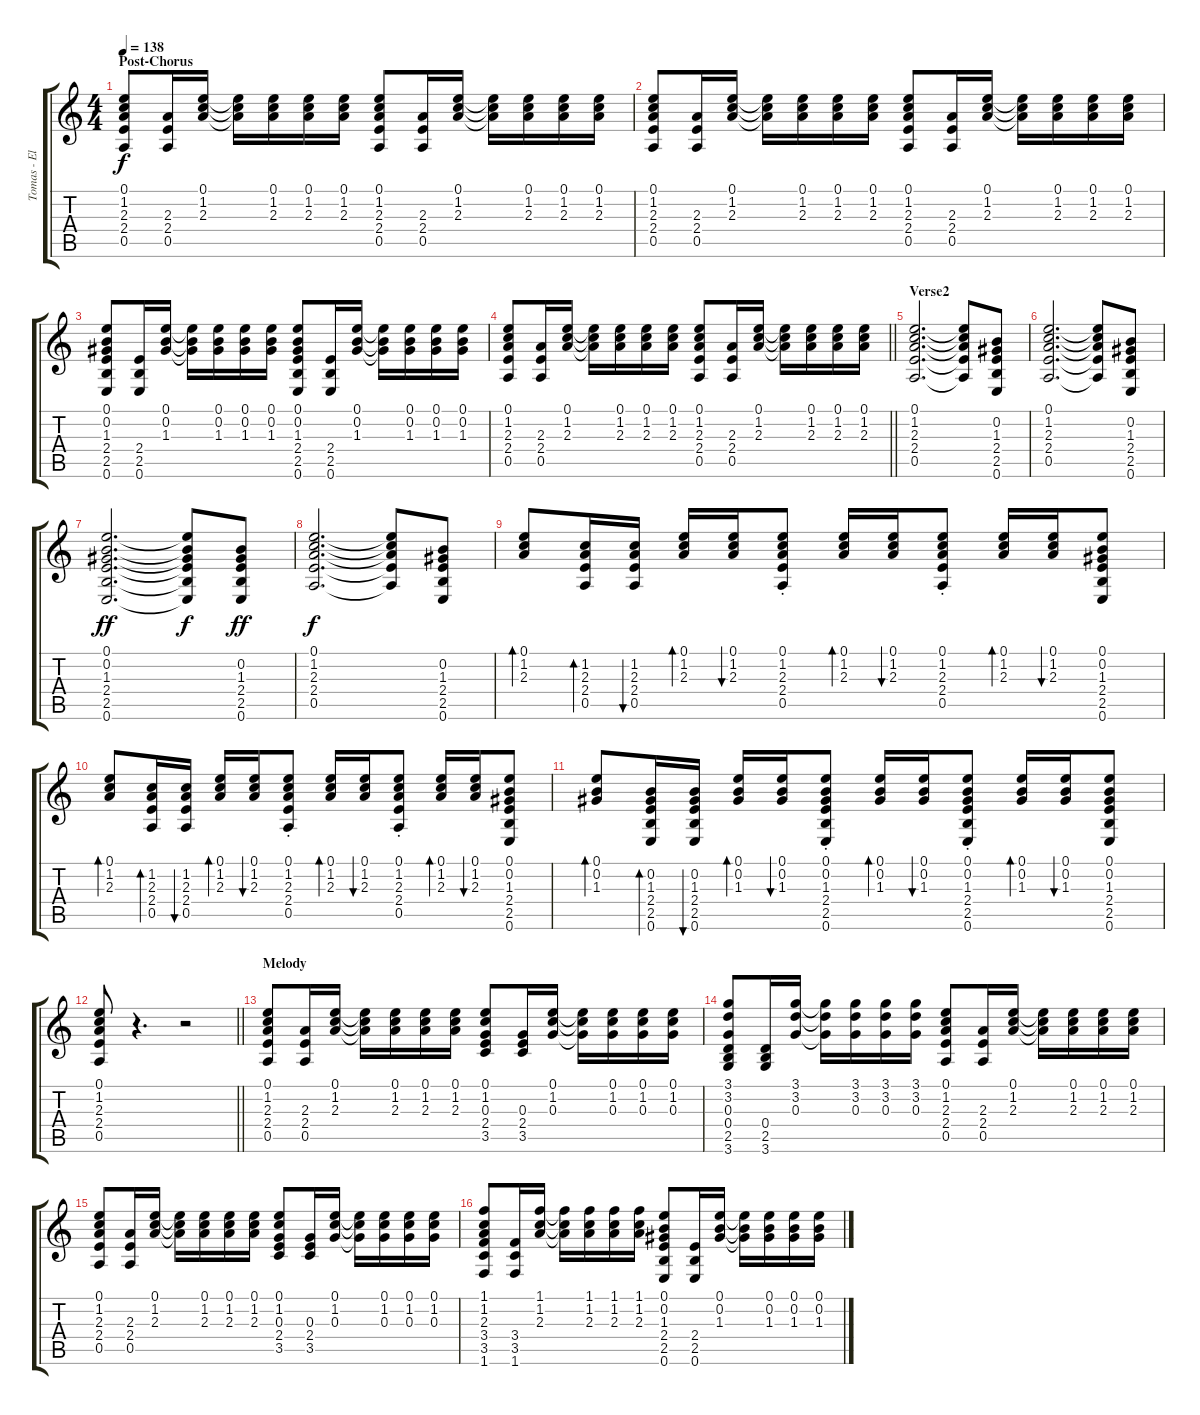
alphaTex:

\track ("Tomas - Elec. Guitar" "Tomas - El") {instrument electricguitarclean}
\staff {score tabs}
\tuning (E4 B3 G3 D3 A2 E2) {hide}
\ts (4 4)
\section ("" "Post-Chorus")
\tempo 138
\clef g2
\ks c
(0.1 1.2 2.3 2.4 0.5).8{dy f volume 9 balance 5} (2.3 2.4 0.5).16 (0.1 1.2 2.3).16 (0.1{t} 1.2{t} 2.3{t}).16 (0.1 1.2 2.3).16 (0.1 1.2 2.3).16 (0.1 1.2 2.3).16 (0.1 1.2 2.3 2.4 0.5).8 (2.3 2.4 0.5).16 (0.1 1.2 2.3).16 (0.1{t} 1.2{t} 2.3{t}).16 (0.1 1.2 2.3).16 (0.1 1.2 2.3).16 (0.1 1.2 2.3).16 |
(0.1 1.2 2.3 2.4 0.5).8 (2.3 2.4 0.5).16 (0.1 1.2 2.3).16 (0.1{t} 1.2{t} 2.3{t}).16 (0.1 1.2 2.3).16 (0.1 1.2 2.3).16 (0.1 1.2 2.3).16 (0.1 1.2 2.3 2.4 0.5).8 (2.3 2.4 0.5).16 (0.1 1.2 2.3).16 (0.1{t} 1.2{t} 2.3{t}).16 (0.1 1.2 2.3).16 (0.1 1.2 2.3).16 (0.1 1.2 2.3).16 |
(0.1 0.2 1.3 2.4 2.5 0.6).8 (2.4 2.5 0.6).16 (0.1 0.2 1.3).16 (0.1{t} 0.2{t} 1.3{t}).16 (0.1 0.2 1.3).16 (0.1 0.2 1.3).16 (0.1 0.2 1.3).16 (0.1 0.2 1.3 2.4 2.5 0.6).8 (2.4 2.5 0.6).16 (0.1 0.2 1.3).16 (0.1{t} 0.2{t} 1.3{t}).16 (0.1 0.2 1.3).16 (0.1 0.2 1.3).16 (0.1 0.2 1.3).16 |
\barLineRight lightlight
(0.1 1.2 2.3 2.4 0.5).8 (2.3 2.4 0.5).16 (0.1 1.2 2.3).16 (0.1{t} 1.2{t} 2.3{t}).16 (0.1 1.2 2.3).16 (0.1 1.2 2.3).16 (0.1 1.2 2.3).16 (0.1 1.2 2.3 2.4 0.5).8 (2.3 2.4 0.5).16 (0.1 1.2 2.3).16 (0.1{t} 1.2{t} 2.3{t}).16 (0.1 1.2 2.3).16 (0.1 1.2 2.3).16 (0.1 1.2 2.3).16 |
\section ("" "Verse2")
(0.1 1.2 2.3 2.4 0.5).2{d volume 11} (0.1{t} 1.2{t} 2.3{t} 2.4{t} 0.5{t}).8 (0.2 1.3 2.4 2.5 0.6).8 |
(0.1 1.2 2.3 2.4 0.5).2{d} (0.1{t} 1.2{t} 2.3{t} 2.4{t} 0.5{t}).8 (0.2 1.3 2.4 2.5 0.6).8 |
(0.1 0.2 1.3 2.4 2.5 0.6).2{d dy ff} (0.1{t} 0.2{t} 1.3{t} 2.4{t} 2.5{t} 0.6{t}).8{dy f} (0.2 1.3 2.4 2.5 0.6).8{dy ff} |
(0.1 1.2 2.3 2.4 0.5).2{d dy f} (0.1{t} 1.2{t} 2.3{t} 2.4{t} 0.5{t}).8 (0.2 1.3 2.4 2.5 0.6).8 |
(0.1 1.2 2.3).8{bd 60} (1.2 2.3 2.4 0.5).16{bd 60} (1.2 2.3 2.4 0.5).16{bu 60} (0.1 1.2 2.3).16{bd 60} (0.1 1.2 2.3).16{bu 60} (0.1{st} 1.2{st} 2.3{st} 2.4{st} 0.5{st}).8 (0.1 1.2 2.3).16{bd 60} (0.1 1.2 2.3).16{bu 60} (0.1{st} 1.2{st} 2.3{st} 2.4{st} 0.5{st}).8 (0.1 1.2 2.3).16{bd 60} (0.1 1.2 2.3).16{bu 60} (0.1 0.2 1.3 2.4 2.5 0.6).8 |
(0.1 1.2 2.3).8{bd 60} (1.2 2.3 2.4 0.5).16{bd 60} (1.2 2.3 2.4 0.5).16{bu 60} (0.1 1.2 2.3).16{bd 60} (0.1 1.2 2.3).16{bu 60} (0.1{st} 1.2{st} 2.3{st} 2.4{st} 0.5{st}).8 (0.1 1.2 2.3).16{bd 60} (0.1 1.2 2.3).16{bu 60} (0.1{st} 1.2{st} 2.3{st} 2.4{st} 0.5{st}).8 (0.1 1.2 2.3).16{bd 60} (0.1 1.2 2.3).16{bu 60} (0.1 0.2 1.3 2.4 2.5 0.6).8 |
(0.1 0.2 1.3).8{bd 60} (0.2 1.3 2.4 2.5 0.6).16{bd 60} (0.2 1.3 2.4 2.5 0.6).16{bu 60} (0.1 0.2 1.3).16{bd 60} (0.1 0.2 1.3).16{bu 60} (0.1{st} 0.2{st} 1.3{st} 2.4{st} 2.5{st} 0.6{st}).8 (0.1 0.2 1.3).16{bd 60} (0.1 0.2 1.3).16{bu 60} (0.1{st} 0.2{st} 1.3{st} 2.4{st} 2.5{st} 0.6{st}).8 (0.1 0.2 1.3).16{bd 60} (0.1 0.2 1.3).16{bu 60} (0.1 0.2 1.3 2.4 2.5 0.6).8 |
\barLineRight lightlight
(0.1 1.2 2.3 2.4 0.5).8 r.4{d} r.2 |
\section ("" "Melody")
(0.1 1.2 2.3 2.4 0.5).8{volume 10} (2.3 2.4 0.5).16 (0.1 1.2 2.3).16 (0.1{t} 1.2{t} 2.3{t}).16 (0.1 1.2 2.3).16 (0.1 1.2 2.3).16 (0.1 1.2 2.3).16 (0.1 1.2 0.3 2.4 3.5).8 (0.3 2.4 3.5).16 (0.1 1.2 0.3).16 (0.1{t} 1.2{t} 0.3{t}).16 (0.1 1.2 0.3).16 (0.1 1.2 0.3).16 (0.1 1.2 0.3).16 |
(3.1 3.2 0.3 0.4 2.5 3.6).8 (0.4 2.5 3.6).16 (3.1 3.2 0.3).16 (3.1{t} 3.2{t} 0.3{t}).16 (3.1 3.2 0.3).16 (3.1 3.2 0.3).16 (3.1 3.2 0.3).16 (0.1 1.2 2.3 2.4 0.5).8 (2.3 2.4 0.5).16 (0.1 1.2 2.3).16 (0.1{t} 1.2{t} 2.3{t}).16 (0.1 1.2 2.3).16 (0.1 1.2 2.3).16 (0.1 1.2 2.3).16 |
(0.1 1.2 2.3 2.4 0.5).8 (2.3 2.4 0.5).16 (0.1 1.2 2.3).16 (0.1{t} 1.2{t} 2.3{t}).16 (0.1 1.2 2.3).16 (0.1 1.2 2.3).16 (0.1 1.2 2.3).16 (0.1 1.2 0.3 2.4 3.5).8 (0.3 2.4 3.5).16 (0.1 1.2 0.3).16 (0.1{t} 1.2{t} 0.3{t}).16 (0.1 1.2 0.3).16 (0.1 1.2 0.3).16 (0.1 1.2 0.3).16 |
(1.1 1.2 2.3 3.4 3.5 1.6).8 (3.4 3.5 1.6).16 (1.1 1.2 2.3).16 (1.1{t} 1.2{t} 2.3{t}).16 (1.1 1.2 2.3).16 (1.1 1.2 2.3).16 (1.1 1.2 2.3).16 (0.1 0.2 1.3 2.4 2.5 0.6).8 (2.4 2.5 0.6).16 (0.1 0.2 1.3).16 (0.1{t} 0.2{t} 1.3{t}).16 (0.1 0.2 1.3).16 (0.1 0.2 1.3).16 (0.1 0.2 1.3).16
